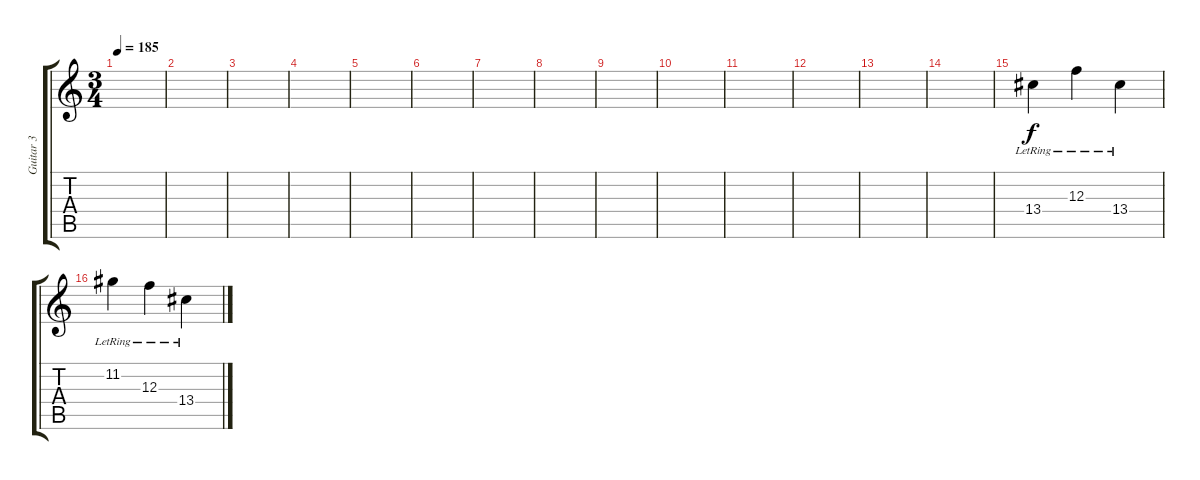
\track ("Guitar 3" "Guitar 3") {instrument distortionguitar}
\staff {score tabs}
\tuning (D4 A3 F3 C3 G2 C2) {hide}
\ts (3 4)
\tempo 185
\clef g2
\ks c
|
|
|
|
|
|
|
|
|
|
|
|
|
|
13.4{lr}.4{volume 13} 12.3{lr}.4 13.4{lr}.4 |
11.2{lr}.4 12.3{lr}.4 13.4{lr}.4
